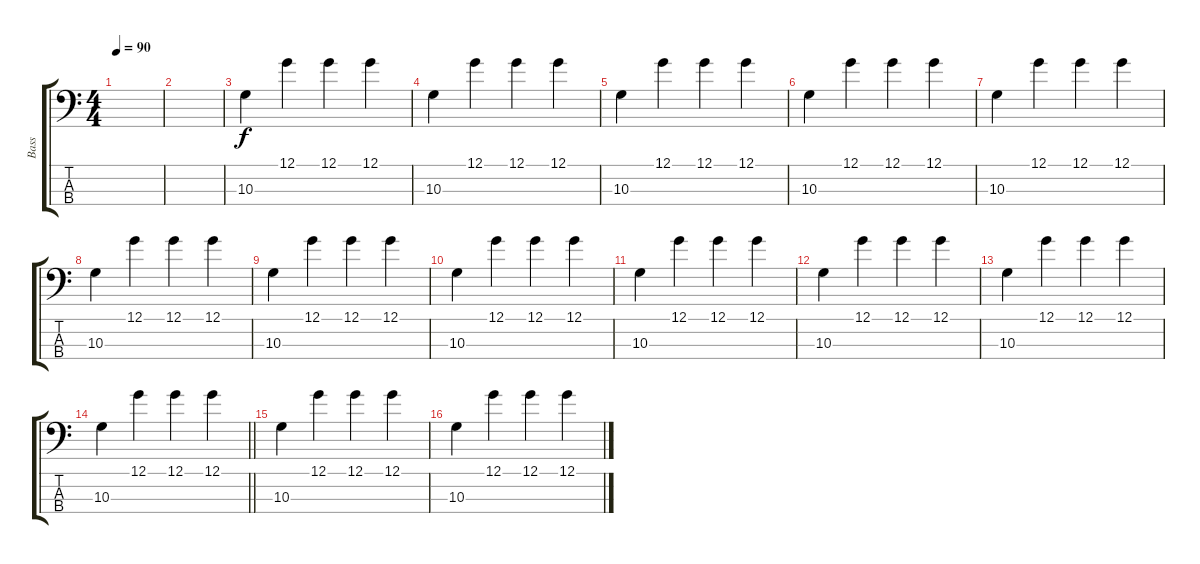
\track ("Bass" "Bass") {instrument electricbassfinger}
\staff {score tabs}
\tuning (G2 D2 A1 E1) {hide}
\ts (4 4)
\tempo 90
\clef f4
\ks c
|
|
10.3.4 12.1.4 12.1.4 12.1.4 |
10.3.4 12.1.4 12.1.4 12.1.4 |
10.3.4 12.1.4 12.1.4 12.1.4 |
10.3.4 12.1.4 12.1.4 12.1.4 |
10.3.4 12.1.4 12.1.4 12.1.4 |
10.3.4 12.1.4 12.1.4 12.1.4 |
10.3.4 12.1.4 12.1.4 12.1.4 |
10.3.4 12.1.4 12.1.4 12.1.4 |
10.3.4 12.1.4 12.1.4 12.1.4 |
10.3.4 12.1.4 12.1.4 12.1.4 |
10.3.4 12.1.4 12.1.4 12.1.4 |
\barLineRight lightlight
10.3.4 12.1.4 12.1.4 12.1.4 |
10.3.4 12.1.4 12.1.4 12.1.4 |
10.3.4 12.1.4 12.1.4 12.1.4
